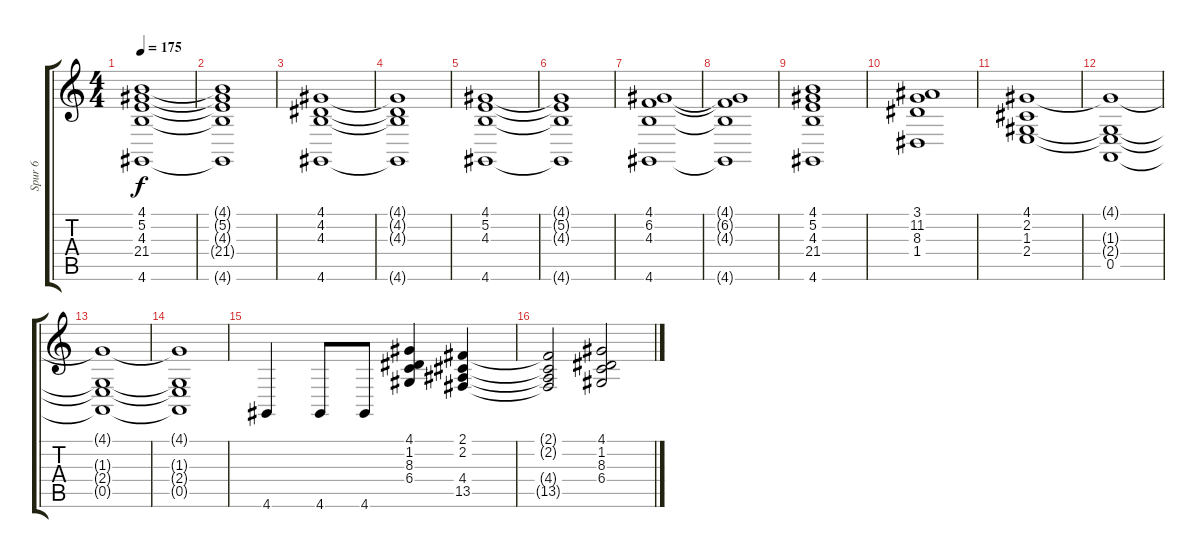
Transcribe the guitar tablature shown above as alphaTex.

\track ("Spur 6" "Spur 6") {instrument choiraahs}
\staff {score tabs}
\tuning (E4 B3 G3 D3 A2 E2) {hide}
\ts (4 4)
\tempo 175
\clef g2
\ks c
(4.1 5.2 4.3 21.4 4.6).1{dy f} |
(4.1{t} 5.2{t} 4.3{t} 21.4{t} 4.6{t}).1 |
(4.1 4.2 4.3 4.6).1 |
(4.1{t} 4.2{t} 4.3{t} 4.6{t}).1 |
(4.1 5.2 4.3 4.6).1 |
(4.1{t} 5.2{t} 4.3{t} 4.6{t}).1 |
(4.1 6.2 4.3 4.6).1 |
(4.1{t} 6.2{t} 4.3{t} 4.6{t}).1 |
(4.1 5.2 4.3 21.4 4.6).1 |
(3.1 11.2 8.3 1.4).1 |
(4.1 2.2 1.3 2.4).1 |
(4.1{t} 1.3{t} 2.4{t} 0.5).1 |
(4.1{t} 1.3{t} 2.4{t} 0.5{t}).1 |
(4.1{t} 1.3{t} 2.4{t} 0.5{t}).1 |
4.6.4 4.6.8 4.6.8 (4.1 1.2 8.3 6.4).4 (2.1 2.2 4.4 13.5).4 |
(2.1{t} 2.2{t} 4.4{t} 13.5{t}).2 (4.1 1.2 8.3 6.4).2
